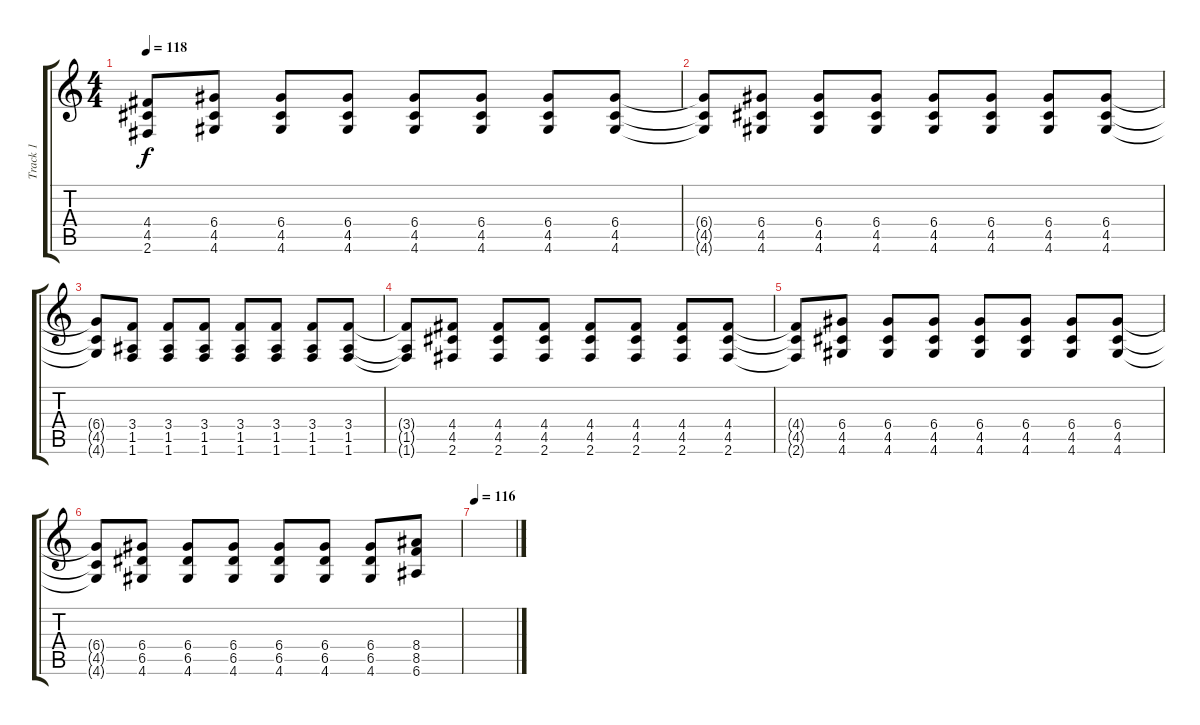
\track ("Track 1" "Track 1") {instrument distortionguitar}
\staff {score tabs}
\tuning (E4 B3 G3 D3 A2 E2) {hide}
\ts (4 4)
\tempo 118
\clef g2
\ks c
(4.4{t} 4.5{t} 2.6{t}).8{dy f} (6.4 4.5 4.6).8 (6.4 4.5 4.6).8 (6.4 4.5 4.6).8 (6.4 4.5 4.6).8 (6.4 4.5 4.6).8 (6.4 4.5 4.6).8 (6.4 4.5 4.6).8 |
(6.4{t} 4.5{t} 4.6{t}).8 (6.4 4.5 4.6).8 (6.4 4.5 4.6).8 (6.4 4.5 4.6).8 (6.4 4.5 4.6).8 (6.4 4.5 4.6).8 (6.4 4.5 4.6).8 (6.4 4.5 4.6).8 |
(6.4{t} 4.5{t} 4.6{t}).8 (3.4 1.5 1.6).8 (3.4 1.5 1.6).8 (3.4 1.5 1.6).8 (3.4 1.5 1.6).8 (3.4 1.5 1.6).8 (3.4 1.5 1.6).8 (3.4 1.5 1.6).8 |
(3.4{t} 1.5{t} 1.6{t}).8 (4.4 4.5 2.6).8 (4.4 4.5 2.6).8 (4.4 4.5 2.6).8 (4.4 4.5 2.6).8 (4.4 4.5 2.6).8 (4.4 4.5 2.6).8 (4.4 4.5 2.6).8 |
(4.4{t} 4.5{t} 2.6{t}).8 (6.4 4.5 4.6).8 (6.4 4.5 4.6).8 (6.4 4.5 4.6).8 (6.4 4.5 4.6).8 (6.4 4.5 4.6).8 (6.4 4.5 4.6).8 (6.4 4.5 4.6).8 |
(6.4{t} 4.5{t} 4.6{t}).8 (6.4 6.5 4.6).8 (6.4 6.5 4.6).8 (6.4 6.5 4.6).8 (6.4 6.5 4.6).8 (6.4 6.5 4.6).8 (6.4 6.5 4.6).8 (8.4 8.5 6.6).8 |
\tempo 116
